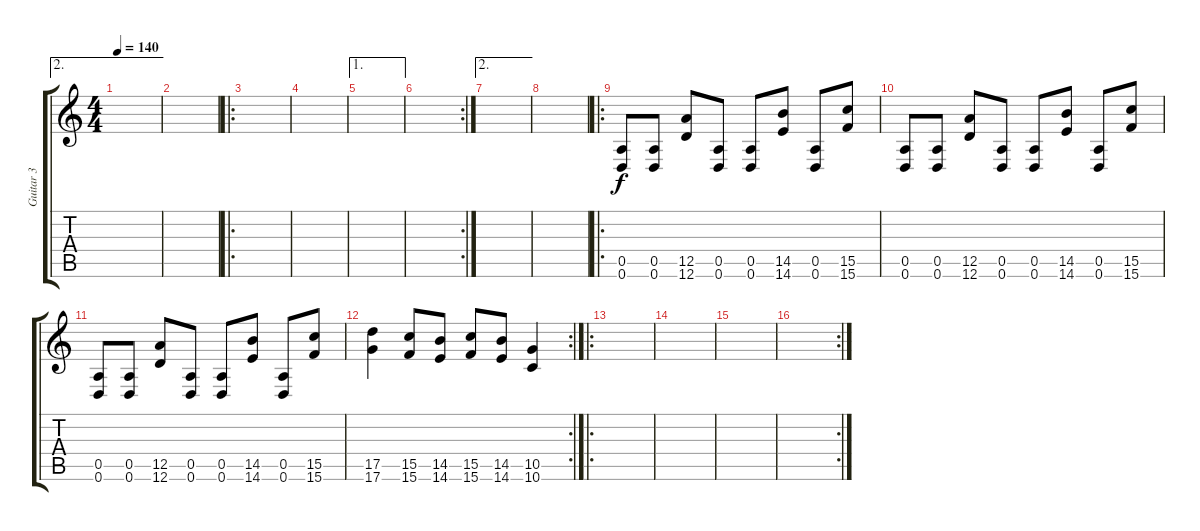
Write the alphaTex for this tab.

\track ("Guitar 3" "Guitar 3") {instrument distortionguitar}
\staff {score tabs}
\tuning (E4 B3 G3 D3 A2 D2) {hide}
\ae 2
\ts (4 4)
\tempo 140
\clef g2
\ks c
|
|
\ro
|
|
\ae 1
|
\rc 2
|
\ae 2
|
|
\ro
(0.5 0.6).8 (0.5 0.6).8 (12.5 12.6).8 (0.5 0.6).8 (0.5 0.6).8 (14.5 14.6).8 (0.5 0.6).8 (15.5 15.6).8 |
(0.5 0.6).8 (0.5 0.6).8 (12.5 12.6).8 (0.5 0.6).8 (0.5 0.6).8 (14.5 14.6).8 (0.5 0.6).8 (15.5 15.6).8 |
(0.5 0.6).8 (0.5 0.6).8 (12.5 12.6).8 (0.5 0.6).8 (0.5 0.6).8 (14.5 14.6).8 (0.5 0.6).8 (15.5 15.6).8 |
\rc 2
(17.5 17.6).4 (15.5 15.6).8 (14.5 14.6).8 (15.5 15.6).8 (14.5 14.6).8 (10.5 10.6).4 |
\ro
|
|
|
\rc 2
